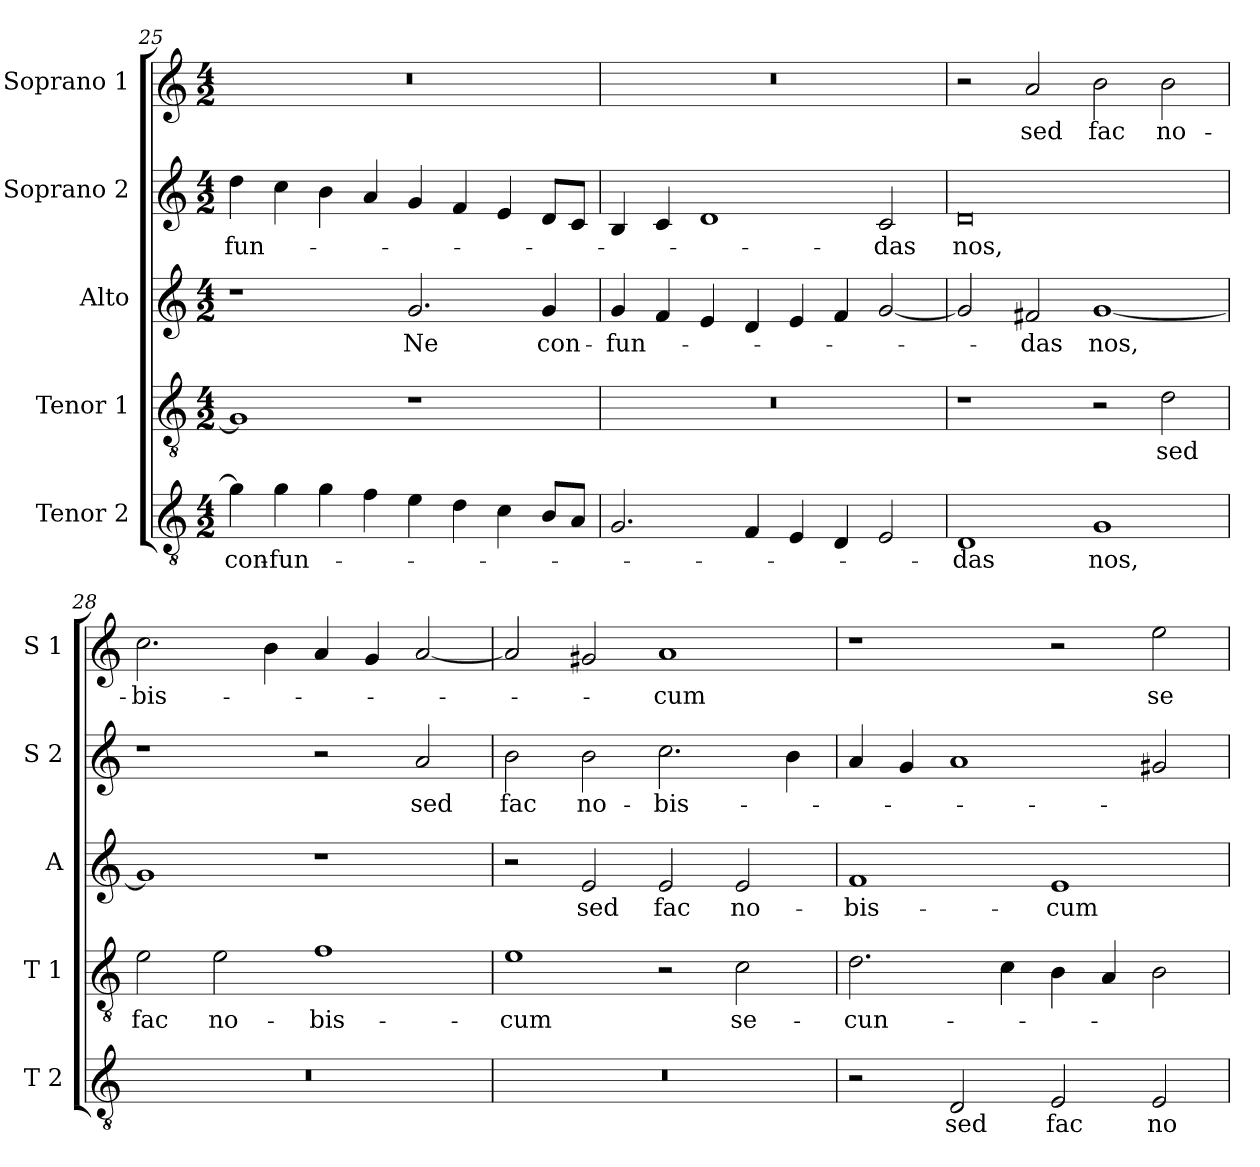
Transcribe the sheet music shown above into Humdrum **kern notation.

**kern	**text	**kern	**text	**kern	**text	**kern	**text	**kern	**text
*part5	*part5	*part4	*part4	*part3	*part3	*part2	*part2	*part1	*part1
*staff5	*staff5	*staff4	*staff4	*staff3	*staff3	*staff2	*staff2	*staff1	*staff1
*I"Tenor 2	*	*I"Tenor 1	*	*I"Alto	*	*I"Soprano 2	*	*I"Soprano 1	*
*I'T 2	*	*I'T 1	*	*I'A	*	*I'S 2	*	*I'S 1	*
*clefGv2	*	*clefGv2	*	*clefG2	*	*clefG2	*	*clefG2	*
*k[]	*	*k[]	*	*k[]	*	*k[]	*	*k[]	*
*C:	*	*C:	*	*C:	*	*C:	*	*C:	*
*M4/2	*	*M4/2	*	*M4/2	*	*M4/2	*	*M4/2	*
=25	=25	=25	=25	=25	=25	=25	=25	=25	=25
!	!LO:LY:b	!	!	!	!	!	!LO:LY:b	!	!
4g\]	con-	1G]	.	1r	.	4dd\	-fun-	0r	.
!	!LO:LY:b	!	!	!	!	!	!	!	!
4g\	-fun-	.	.	.	.	4cc\	.	.	.
4g\	.	.	.	.	.	4b\	.	.	.
4f\	.	.	.	.	.	4a/	.	.	.
!	!	!	!	!	!LO:LY:b	!	!	!	!
4e\	.	1r	.	2.g/	Ne	4g/	.	.	.
4d\	.	.	.	.	.	4f/	.	.	.
4c\	.	.	.	.	.	4e/	.	.	.
!	!	!	!	!	!LO:LY:b	!	!	!	!
8B/L	.	.	.	4g/	con-	8d/L	.	.	.
8A/J	.	.	.	.	.	8c/J	.	.	.
=26	=26	=26	=26	=26	=26	=26	=26	=26	=26
!	!	!	!	!	!LO:LY:b	!	!	!	!
2.G/	.	0r	.	4g/	-fun-	4B/	.	0r	.
.	.	.	.	4f/	.	4c/	.	.	.
.	.	.	.	4e/	.	1d	.	.	.
4F/	.	.	.	4d/	.	.	.	.	.
4E/	.	.	.	4e/	.	.	.	.	.
4D/	.	.	.	4f/	.	.	.	.	.
!	!	!	!	!	!	!	!LO:LY:b	!	!
2E/	.	.	.	[2g/	.	2c/	-das	.	.
!!LO:LB:g=z
=27	=27	=27	=27	=27	=27	=27	=27	=27	=27
!	!LO:LY:b	!	!	!	!	!	!LO:LY:b	!	!
1D	-das	1r	.	2g/]	.	0d	nos,	2r	.
!	!	!	!	!	!LO:LY:b	!	!	!	!LO:LY:b
.	.	.	.	2f#X/	-das	.	.	2a/	sed
!	!LO:LY:b	!	!	!	!LO:LY:b	!	!	!	!LO:LY:b
1G	nos,	2r	.	[1g	nos,	.	.	2b\	fac
!	!	!	!LO:LY:b	!	!	!	!	!	!LO:LY:b
.	.	2d\	sed	.	.	.	.	2b\	no-
=28	=28	=28	=28	=28	=28	=28	=28	=28	=28
!	!	!	!LO:LY:b	!	!	!	!	!	!LO:LY:b
0r	.	2e\	fac	1g]	.	1r	.	2.cc\	-bis-
!	!	!	!LO:LY:b	!	!	!	!	!	!
.	.	2e\	no-	.	.	.	.	.	.
.	.	.	.	.	.	.	.	4b\	.
!	!	!	!LO:LY:b	!	!	!	!	!	!
.	.	1f	-bis-	1r	.	2r	.	4a/	.
.	.	.	.	.	.	.	.	4g/	.
!	!	!	!	!	!	!	!LO:LY:b	!	!
.	.	.	.	.	.	2a/	sed	[2a/	.
=29	=29	=29	=29	=29	=29	=29	=29	=29	=29
!	!	!	!LO:LY:b	!	!	!	!LO:LY:b	!	!
0r	.	1e	-cum	2r	.	2b\	fac	2a/]	.
!	!	!	!	!	!LO:LY:b	!	!LO:LY:b	!	!
.	.	.	.	2e/	sed	2b\	no-	2g#X/	.
!	!	!	!	!	!LO:LY:b	!	!LO:LY:b	!	!LO:LY:b
.	.	2r	.	2e/	fac	2.cc\	-bis-	1a	-cum
!	!	!	!LO:LY:b	!	!LO:LY:b	!	!	!	!
.	.	2c\	se-	2e/	no-	.	.	.	.
.	.	.	.	.	.	4b\	.	.	.
!!LO:PB:g=z
=30	=30	=30	=30	=30	=30	=30	=30	=30	=30
!	!	!	!LO:LY:b	!	!LO:LY:b	!	!	!	!
2r	.	2.d\	-cun-	1f	-bis-	4a/	.	1r	.
.	.	.	.	.	.	4g/	.	.	.
!	!LO:LY:b	!	!	!	!	!	!	!	!
2D/	sed	.	.	.	.	1a	.	.	.
.	.	4c\	.	.	.	.	.	.	.
!	!LO:LY:b	!	!	!	!LO:LY:b	!	!	!	!
2E/	fac	4B\	.	1e	-cum	.	.	2r	.
.	.	4A/	.	.	.	.	.	.	.
!	!LO:LY:b	!	!	!	!	!	!	!	!LO:LY:b
2E/	no-	2B\	.	.	.	2g#X/	.	2ee\	se-
=	=	=	=	=	=	=	=	=	=
*-	*-	*-	*-	*-	*-	*-	*-	*-	*-
